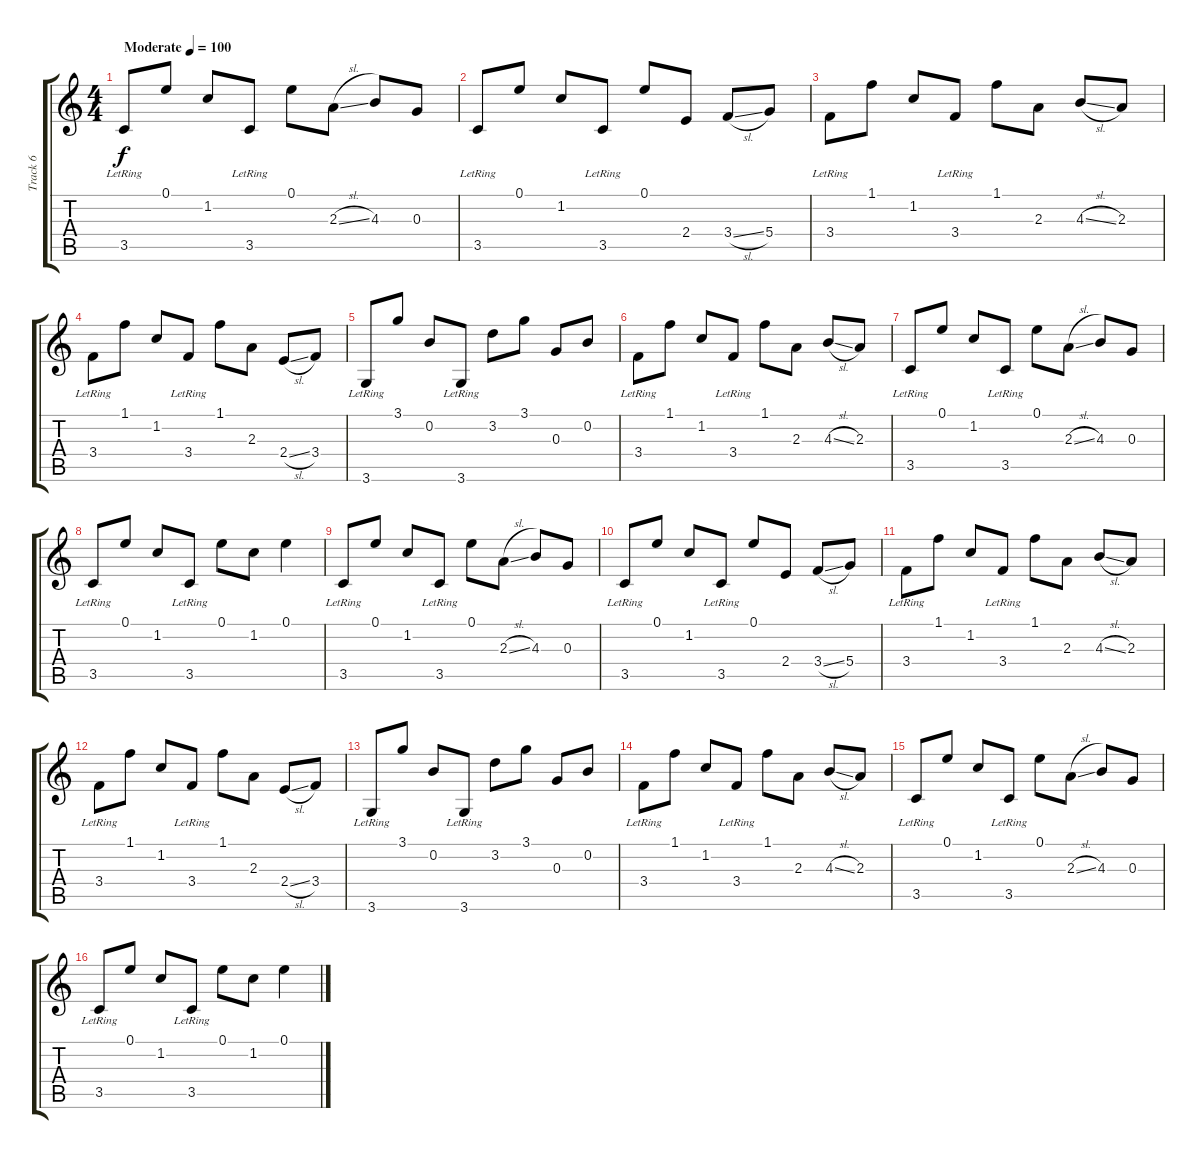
\track ("Track 6" "Track 6") {instrument electricguitarjazz}
\staff {score tabs}
\tuning (E4 B3 G3 D3 A2 E2) {hide}
\ts (4 4)
\tempo (100 "Moderate")
\clef g2
\ks c
3.5{lr}.8{dy f instrument electricguitarjazz} 0.1.8 1.2.8 3.5{lr}.8 0.1.8 2.3{sl}.8 4.3.8 0.3.8 |
3.5{lr}.8 0.1.8 1.2.8 3.5{lr}.8 0.1.8 2.4.8 3.4{sl}.8 5.4.8 |
3.4{lr}.8 1.1.8 1.2.8 3.4{lr}.8 1.1.8 2.3.8 4.3{sl}.8 2.3.8 |
3.4{lr}.8 1.1.8 1.2.8 3.4{lr}.8 1.1.8 2.3.8 2.4{sl}.8 3.4.8 |
3.6{lr}.8 3.1.8 0.2.8 3.6{lr}.8 3.2.8 3.1.8 0.3.8 0.2.8 |
3.4{lr}.8 1.1.8 1.2.8 3.4{lr}.8 1.1.8 2.3.8 4.3{sl}.8 2.3.8 |
3.5{lr}.8 0.1.8 1.2.8 3.5{lr}.8 0.1.8 2.3{sl}.8 4.3.8 0.3.8 |
3.5{lr}.8 0.1.8 1.2.8 3.5{lr}.8 0.1.8 1.2.8 0.1.4 |
3.5{lr}.8 0.1.8 1.2.8 3.5{lr}.8 0.1.8 2.3{sl}.8 4.3.8 0.3.8 |
3.5{lr}.8 0.1.8 1.2.8 3.5{lr}.8 0.1.8 2.4.8 3.4{sl}.8 5.4.8 |
3.4{lr}.8 1.1.8 1.2.8 3.4{lr}.8 1.1.8 2.3.8 4.3{sl}.8 2.3.8 |
3.4{lr}.8 1.1.8 1.2.8 3.4{lr}.8 1.1.8 2.3.8 2.4{sl}.8 3.4.8 |
3.6{lr}.8 3.1.8 0.2.8 3.6{lr}.8 3.2.8 3.1.8 0.3.8 0.2.8 |
3.4{lr}.8 1.1.8 1.2.8 3.4{lr}.8 1.1.8 2.3.8 4.3{sl}.8 2.3.8 |
3.5{lr}.8 0.1.8 1.2.8 3.5{lr}.8 0.1.8 2.3{sl}.8 4.3.8 0.3.8 |
3.5{lr}.8 0.1.8 1.2.8 3.5{lr}.8 0.1.8 1.2.8 0.1.4
